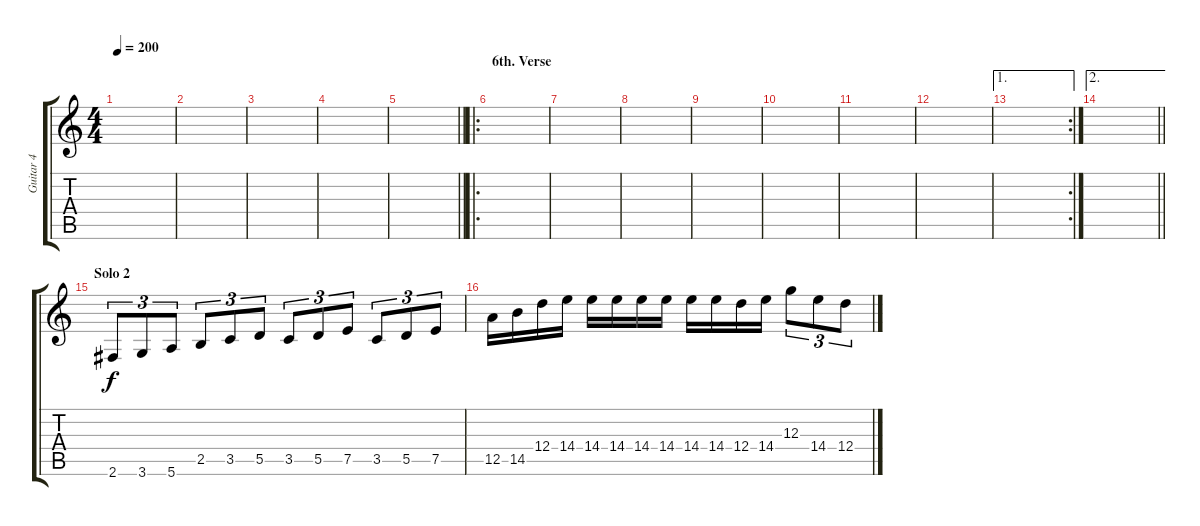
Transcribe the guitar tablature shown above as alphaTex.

\track ("Guitar 4" "Guitar 4") {instrument overdrivenguitar}
\staff {score tabs}
\tuning (E4 B3 G3 D3 A2 E2) {hide}
\ts (4 4)
\tempo 200
\clef g2
\ks c
|
|
|
|
\barLineRight lightlight
|
\ro
\section ("" "6th. Verse")
|
|
|
|
|
|
|
\ae 1
\rc 2
|
\ae 2
\barLineRight lightlight
|
\section ("" "Solo 2")
2.6.8{tu (3 2)} 3.6.8{tu (3 2)} 5.6.8{tu (3 2)} 2.5.8{tu (3 2)} 3.5.8{tu (3 2)} 5.5.8{tu (3 2)} 3.5.8{tu (3 2)} 5.5.8{tu (3 2)} 7.5.8{tu (3 2)} 3.5.8{tu (3 2)} 5.5.8{tu (3 2)} 7.5.8{tu (3 2)} |
12.5.16 14.5.16 12.4.16 14.4.16 14.4.16 14.4.16 14.4.16 14.4.16 14.4.16 14.4.16 12.4.16 14.4.16 12.3.8{tu (3 2)} 14.4.8{tu (3 2)} 12.4.8{tu (3 2)}
